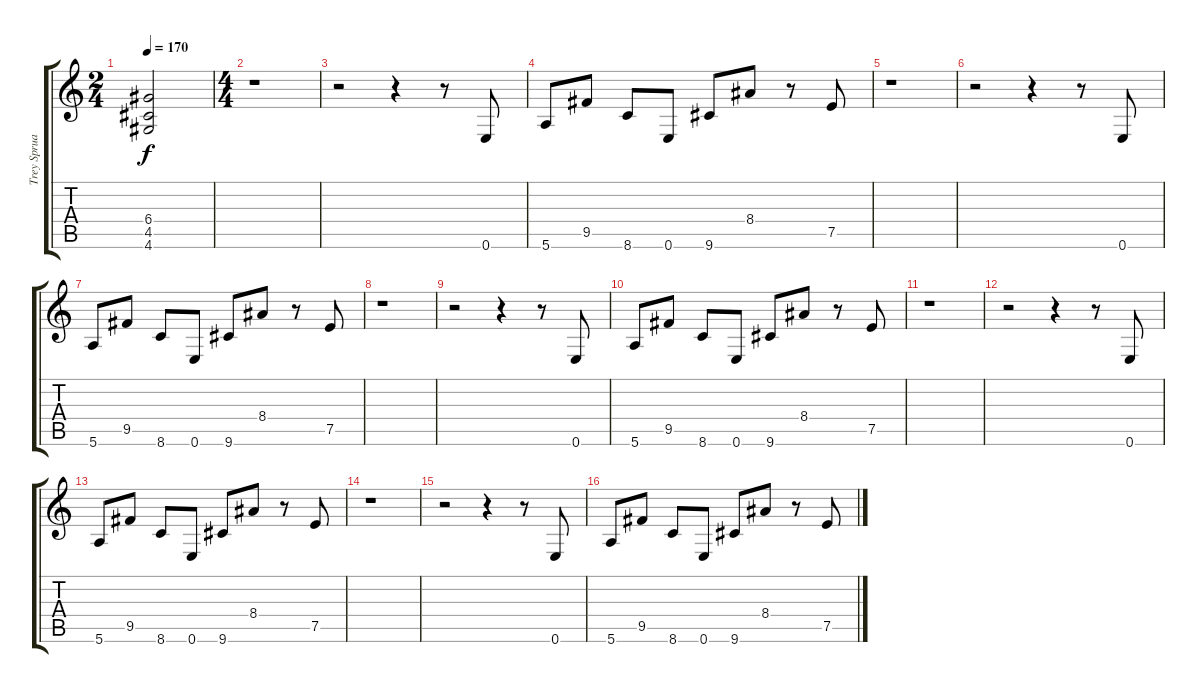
\track ("Trey Spruance" "Trey Sprua") {instrument overdrivenguitar}
\staff {score tabs}
\tuning (E4 B3 G3 D3 A2 E2) {hide}
\ts (2 4)
\tempo 170
\clef g2
\ks c
(6.4 4.5 4.6).2{dy f instrument overdrivenguitar} |
\ts (4 4)
r.1 |
r.2 r.4 r.8 0.6.8 |
5.6.8 9.5.8 8.6.8 0.6.8 9.6.8 8.4.8 r.8 7.5.8 |
r.1 |
r.2 r.4 r.8 0.6.8 |
5.6.8 9.5.8 8.6.8 0.6.8 9.6.8 8.4.8 r.8 7.5.8 |
r.1 |
r.2 r.4 r.8 0.6.8 |
5.6.8 9.5.8 8.6.8 0.6.8 9.6.8 8.4.8 r.8 7.5.8 |
r.1 |
r.2 r.4 r.8 0.6.8 |
5.6.8 9.5.8 8.6.8 0.6.8 9.6.8 8.4.8 r.8 7.5.8 |
r.1 |
r.2 r.4 r.8 0.6.8 |
5.6.8 9.5.8 8.6.8 0.6.8 9.6.8 8.4.8 r.8 7.5.8
